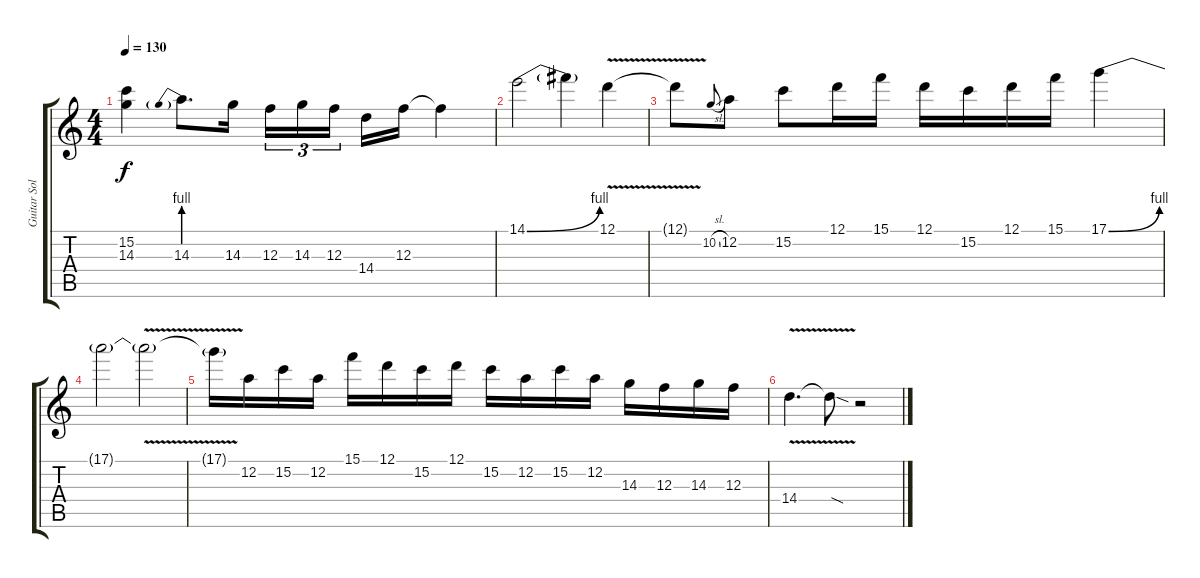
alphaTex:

\track ("Guitar Solos" "Guitar Sol") {instrument distortionguitar}
\staff {score tabs}
\tuning (D4 A3 F3 C3 G2 D2) {hide}
\ts (4 4)
\tempo 130
\clef g2
\ks c
(15.2{t} 14.3{t}).4{dy f} 14.3{be (prebend 0 4 60 4)}.8{d} 14.3.16 12.3.16{tu (3 2)} 14.3.16{tu (3 2)} 12.3.16{tu (3 2) beam splitsecondary} 14.4.16 12.3.16 12.3{t}.4 |
14.1{be (bend 0 0 60 4)}.2 14.1{t}.4 12.1{v}.4 |
12.1{t}.8 10.2{sl}.8{gr onbeat beam merge} 12.2.8 15.2.8 12.1.16 15.1.16 12.1.16 15.2.16 12.1.16 15.1.16 17.1{be (bend 0 0 60 4)}.4 |
17.1{t}.2 17.1{v t}.2 |
17.1{t}.16 12.2.16 15.2.16 12.2.16 15.1.16 12.1.16 15.2.16 12.1.16 15.2.16 12.2.16 15.2.16 12.2.16 14.3.16 12.3.16 14.3.16 12.3.16 |
14.4{v}.4{d} 14.4{sod t}.8 r.2
